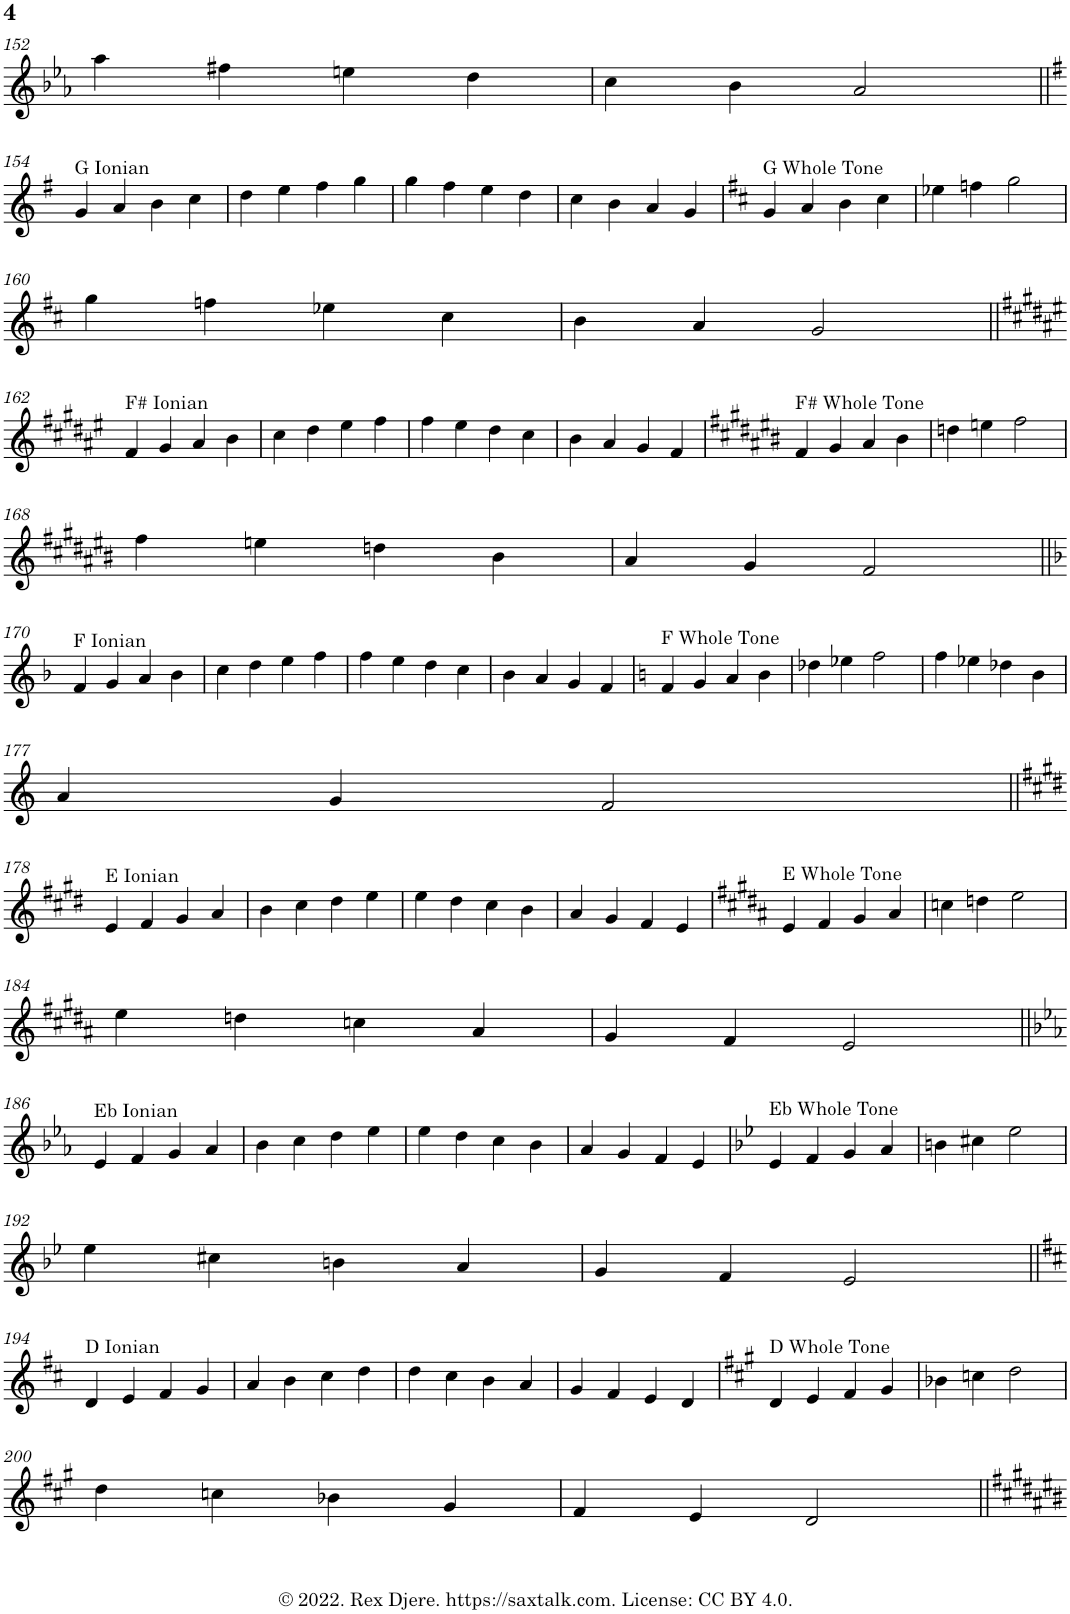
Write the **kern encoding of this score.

**kern
*part1
*staff1
*I"Alto Saxophone
*I'A. Sax.
!!LO:PB:g=z
*clefG2
*Trd5c9
*k[b-e-a-]
*M4/4
=152
4aa-\
4ff#X\
4een\
4dd\
=153
4cc\
4b-\
2a-/
!!LO:LB:g=z
=154||
*k[f#]
!LO:TX:a:t=G Ionian
4g/
4a/
4b\
4cc\
=155
4dd\
4ee\
4ff#\
4gg\
=156
4gg\
4ff#\
4ee\
4dd\
=157
4cc\
4b\
4a/
4g/
=158
*k[f#c#]
!LO:TX:a:t=G Whole Tone
4g/
4a/
4b\
4cc#\
=159
4ee-X\
4ffn\
2gg\
!!LO:LB:g=z
=160
4gg\
4ffn\
4ee-X\
4cc#\
=161
4b\
4a/
2g/
!!LO:LB:g=z
=162||
*k[f#c#g#d#a#e#]
!LO:TX:a:t=F# Ionian
4f#/
4g#/
4a#/
4b\
=163
4cc#\
4dd#\
4ee#\
4ff#\
=164
4ff#\
4ee#\
4dd#\
4cc#\
=165
4b\
4a#/
4g#/
4f#/
=166
*k[f#c#g#d#a#e#b#]
!LO:TX:a:t=F# Whole Tone
4f#/
4g#/
4a#/
4b#\
=167
4ddn\
4een\
2ff#\
!!LO:LB:g=z
=168
4ff#\
4een\
4ddn\
4b#\
=169
4a#/
4g#/
2f#/
!!LO:LB:g=z
=170||
*k[b-]
!LO:TX:a:t=F Ionian
4f/
4g/
4a/
4b-\
=171
4cc\
4dd\
4ee\
4ff\
=172
4ff\
4ee\
4dd\
4cc\
=173
4b-\
4a/
4g/
4f/
=174
*k[]
!LO:TX:a:t=F Whole Tone
4f/
4g/
4a/
4b\
=175
4dd-X\
4ee-X\
2ff\
=176
4ff\
4ee-X\
4dd-X\
4b\
!!LO:LB:g=z
=177
4a/
4g/
2f/
!!LO:LB:g=z
=178||
*k[f#c#g#d#]
!LO:TX:a:t=E Ionian
4e/
4f#/
4g#/
4a/
=179
4b\
4cc#\
4dd#\
4ee\
=180
4ee\
4dd#\
4cc#\
4b\
=181
4a/
4g#/
4f#/
4e/
=182
*k[f#c#g#d#a#]
!LO:TX:a:t=E Whole Tone
4e/
4f#/
4g#/
4a#/
=183
4ccn\
4ddn\
2ee\
!!LO:LB:g=z
=184
4ee\
4ddn\
4ccn\
4a#/
=185
4g#/
4f#/
2e/
!!LO:LB:g=z
=186||
*k[b-e-a-]
!LO:TX:a:t=Eb Ionian
4e-/
4f/
4g/
4a-/
=187
4b-\
4cc\
4dd\
4ee-\
=188
4ee-\
4dd\
4cc\
4b-\
=189
4a-/
4g/
4f/
4e-/
=190
*k[b-e-]
!LO:TX:a:t=Eb Whole Tone
4e-/
4f/
4g/
4a/
=191
4bn\
4cc#X\
2ee-\
!!LO:LB:g=z
=192
4ee-\
4cc#X\
4bn\
4a/
=193
4g/
4f/
2e-/
!!LO:LB:g=z
=194||
*k[f#c#]
!LO:TX:a:t=D Ionian
4d/
4e/
4f#/
4g/
=195
4a/
4b\
4cc#\
4dd\
=196
4dd\
4cc#\
4b\
4a/
=197
4g/
4f#/
4e/
4d/
=198
*k[f#c#g#]
!LO:TX:a:t=D Whole Tone
4d/
4e/
4f#/
4g#/
=199
4b-X\
4ccn\
2dd\
!!LO:LB:g=z
=200
4dd\
4ccn\
4b-X\
4g#/
=201
4f#/
4e/
2d/
=||
*-
